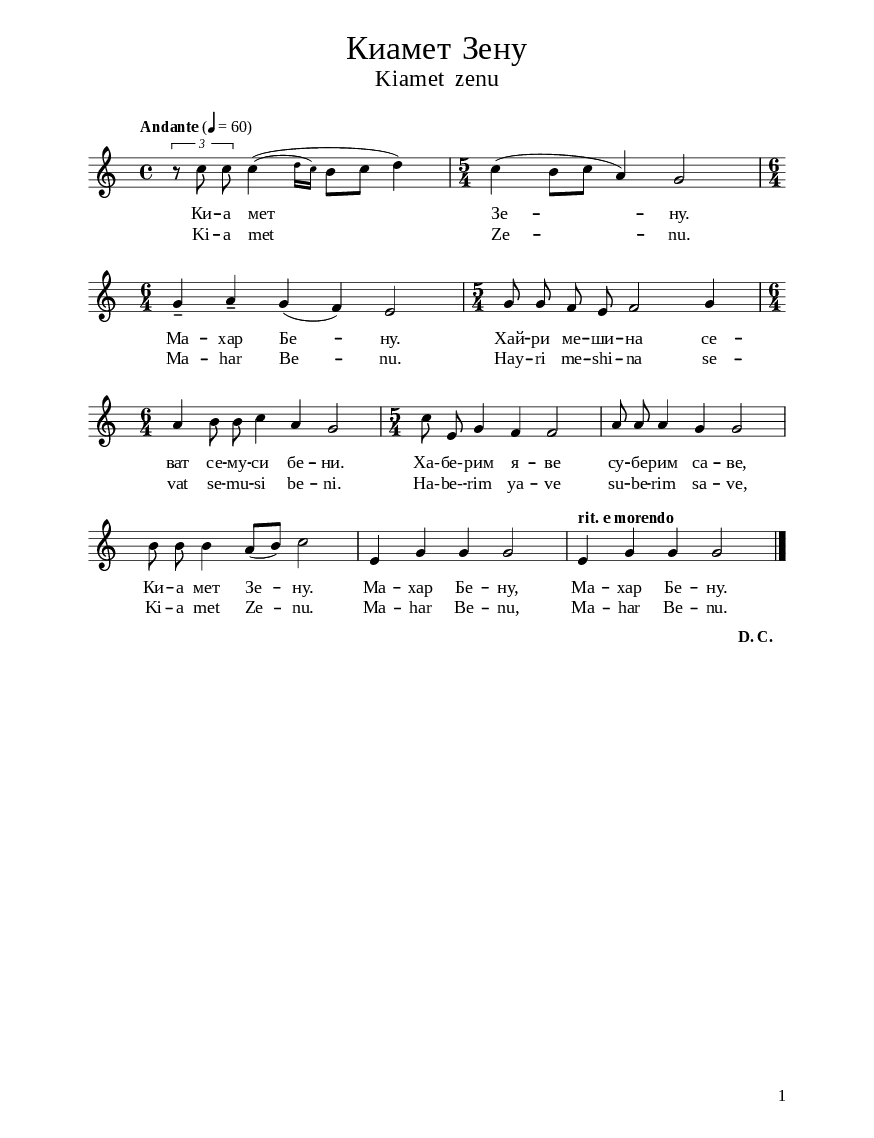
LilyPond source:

\version "2.22.0"

\paper {
  #(set-paper-size "a5")
}

\bookpart {
\paper {
  print-all-headers = ##t
  print-page-number = ##t
  print-first-page-number = ##t

  % put page numbers on the bottom
  oddHeaderMarkup = \markup ""
  evenHeaderMarkup = \markup ""
  oddFooterMarkup = \markup
    \fill-line {
      ""
      \on-the-fly #print-page-number-check-first \fromproperty #'page:page-number-string
    }
  evenFooterMarkup = \markup
    \fill-line {
      \on-the-fly #print-page-number-check-first \fromproperty #'page:page-number-string
      ""
    }

  left-margin = 1.5\cm
  right-margin = 1.5\cm
  top-margin = 1.6\cm
  bottom-margin = 1.2\cm
  ragged-bottom = ##t % do not spread the staves to fill the whole vertical space

  % change lyrics and titles font (affects notes also)
  fonts =
    #(make-pango-font-tree
     "Times New Roman"
     "DejaVu Sans"
     "DejaVu Sans Mono"
     (/ (* staff-height pt) 3.6))

  % change distance between staves
  system-system-spacing =
    #'((basic-distance . 12)
       (minimum-distance . 6)
       (padding . 1)
       (stretchability . 12))
}

\header {
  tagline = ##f
}

\score{
  \layout { 
    indent = 0.0\cm % remove first line indentation
    ragged-last = ##f % do not spread last line to fill the whole space
    \context {
      \Score
      \omit BarNumber %remove bar numbers
    } % context

    \context { % change staff size
      \Staff
      fontSize = #+0 % affects notes size only
      \override StaffSymbol #'staff-space = #(magstep -3)
      \override StaffSymbol #'thickness = #0.5
      \override BarLine #'hair-thickness = #1
      %\override StaffSymbol #'ledger-line-thickness = #'(0 . 0)
    }

    \context { % adjust space between staff and lyrics and between the two lyric lines
      \Lyrics
      \override VerticalAxisGroup.nonstaff-relatedstaff-spacing = #'(
        (basic-distance . 4.5)
      )
      \override VerticalAxisGroup.nonstaff-nonstaff-spacing = #'((minimum-distance . 2))
    }
  } % layout

  \new Voice \absolute {
    \clef treble
    \key c \major
    \time 4/4 
    \tempo \markup { % make tempo note smaller
      \concat { "Andante" \normal-text { " (" }
          \teeny \general-align #Y #DOWN \note {4} #0.8
          \normal-text { " = 60)" }
      }
    } 
  
	\autoBeamOff
   
  \tupletUp \tuplet 3/2 {r8 c'' c''8 }  c''4~ ( \slashedGrace { \stemDown d''16[c''16] \stemNeutral }  b'8[c''] d''4) | \time 5/4  c''4 ( b'8 [c''] a'4 ) g'2 \break | 
 
  \time 6/4  g'4 -- a' -- g' ( f' ) e'2 | \time 5/4  g'8 g' f' e' f'2 g'4 \break |

  \time 6/4  a'4 b'8 b' c''4 a' g'2 |\time 5/4  c''8 e' g'4 f' f'2 |  a'8 a' a'4 g' g'2 \break |

  b'8 b' b'4 a'8 [( b' )] c''2 |e'4 g' g' g'2 | \tempo "rit. e morendo" e'4 g' g' g'2 | \bar "|."
    
  }
  
  
  
 \addlyrics {
   Ки -- а мет Зе --  -- ну. Ма -- хар Бе  --  ну. Хай  --  ри ме  -- ши  --  на се  -- 
   ват се  -- му  -- си бе  -- ни. "Ха-"  -- "бе-" -- рим я -- ве су  -- бе  -- рим са  -- ве,
   Ки -- а мет Зе --  -- ну. Ма -- хар Бе  --  ну, Ма -- хар Бе  --  ну.  
 }

 \addlyrics {
   Ki -- a met Ze --  -- nu. Ma -- har Be  --  nu. Hay  --  ri me  -- shi  --  na se  -- 
   vat se  -- mu  -- si be  -- ni. "Ha-"  -- "be-" -- rim ya -- ve su  -- be  -- rim sa  -- ve,
   Ki -- a met Ze --  -- nu. Ma -- har Be  --  nu, Ma -- har Be  --  nu.  
 }
  
 \header {
    title = \markup \column \normal-text \fontsize #2.5 {
              \center-align
              \line { Киамет Зену }
              \vspace #-0.6
              \center-align
              \line \fontsize #-3 { Kiamet zenu }
              \vspace #-0.8
              \center-align
              \line \fontsize #-3 { " " }
            }
  }
  
  
  
  \midi{}

} % score

\markup \halign #-38.8 \raise #2.8 \override #'(baseline-skip . 2) { 
  \column  { 
    \line { 
      \bold  { "D. C." }
    }
   
  }
} 

\pageBreak

% include foreign translation(s) of the song

} % bookpart
